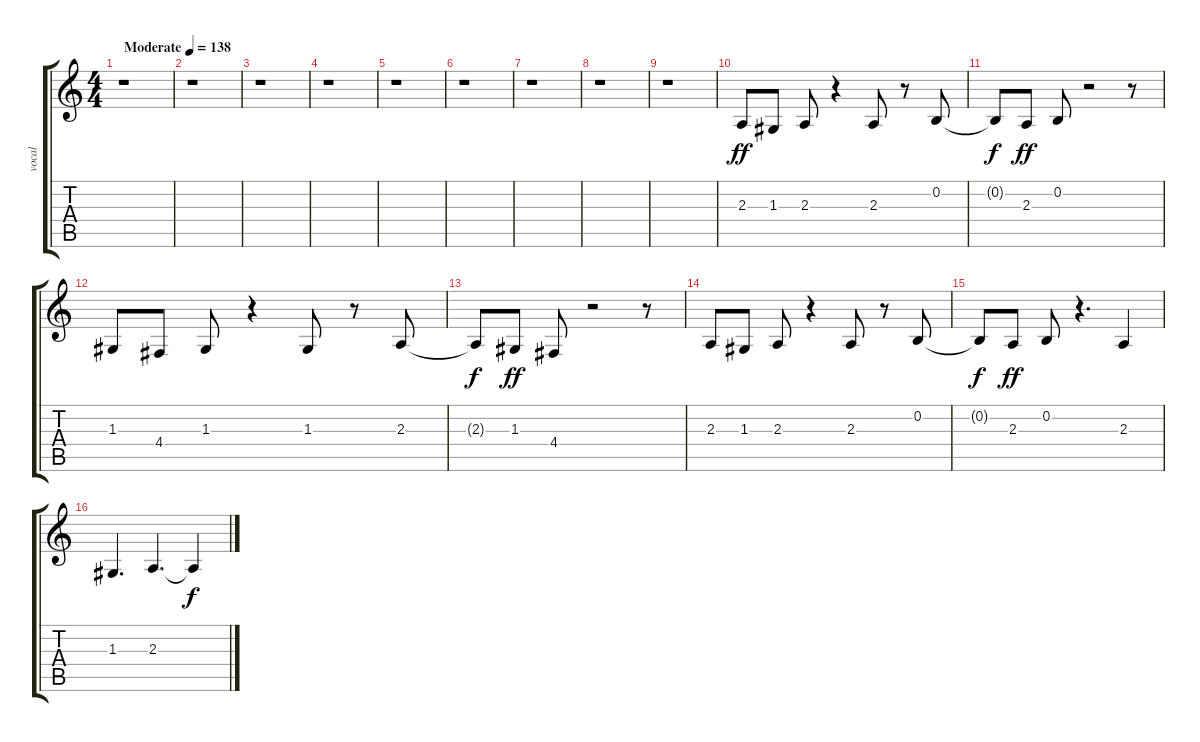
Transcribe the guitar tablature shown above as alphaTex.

\track ("vocal" "vocal") {instrument altosax}
\staff {score tabs}
\tuning (E4 B3 G3 D3 A2 E2) {hide}
\ts (4 4)
\tempo (138 "Moderate")
\clef g2
\ks c
r.1{dy ff instrument altosax} |
r.1 |
r.1 |
r.1 |
r.1 |
r.1 |
r.1 |
r.1 |
r.1 |
2.3.8 1.3.8 2.3.8 r.4 2.3.8 r.8 0.2.8 |
0.2{t}.8{dy f} 2.3.8{dy ff} 0.2.8 r.2 r.8 |
1.3.8 4.4.8 1.3.8 r.4 1.3.8 r.8 2.3.8 |
2.3{t}.8{dy f} 1.3.8{dy ff} 4.4.8 r.2 r.8 |
2.3.8 1.3.8 2.3.8 r.4 2.3.8 r.8 0.2.8 |
0.2{t}.8{dy f} 2.3.8{dy ff} 0.2.8 r.4{d} 2.3.4 |
1.3.4{d} 2.3.4{d} 2.3{t}.4{dy f}
